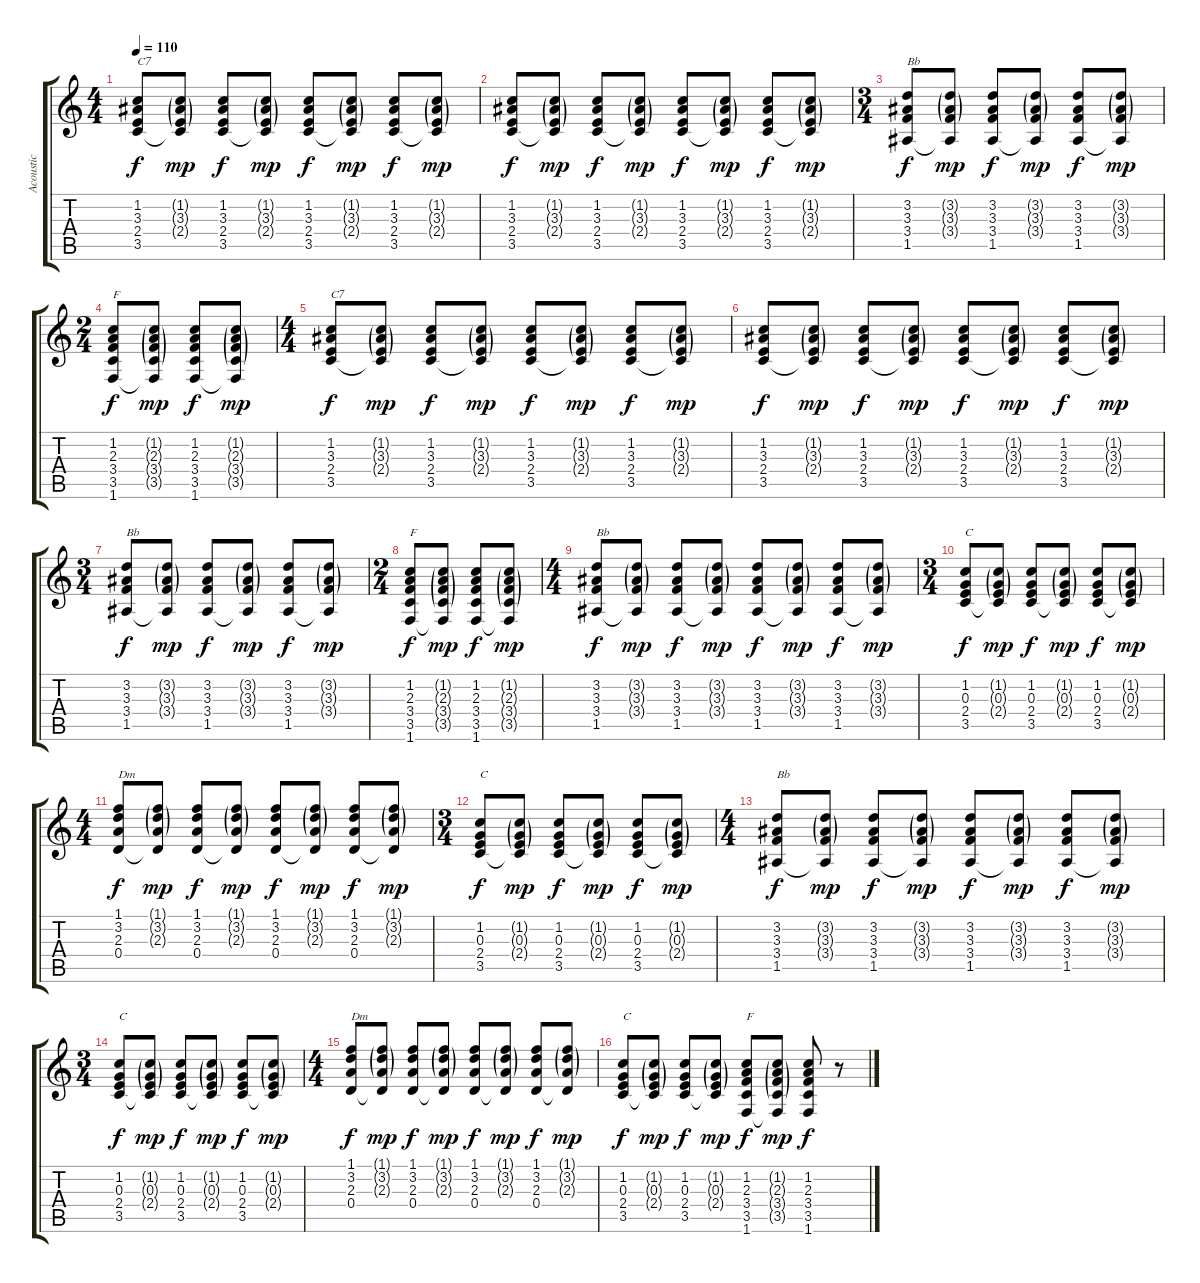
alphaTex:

\track ("Acoustic" "Acoustic") {instrument acousticguitarsteel}
\staff {score tabs}
\tuning (E4 B3 G3 D3 A2 E2) {hide}
\ts (4 4)
\tempo 110
\clef g2
\ks c
(1.2 3.3 2.4 3.5).8{txt "C7" dy f} (1.2{g} 3.3{g} 2.4{g} 3.5{t}).8{dy mp} (1.2 3.3 2.4 3.5).8{dy f} (1.2{g} 3.3{g} 2.4{g} 3.5{t}).8{dy mp} (1.2 3.3 2.4 3.5).8{dy f} (1.2{g} 3.3{g} 2.4{g} 3.5{t}).8{dy mp} (1.2 3.3 2.4 3.5).8{dy f} (1.2{g} 3.3{g} 2.4{g} 3.5{t}).8{dy mp} |
(1.2 3.3 2.4 3.5).8{dy f} (1.2{g} 3.3{g} 2.4{g} 3.5{t}).8{dy mp} (1.2 3.3 2.4 3.5).8{dy f} (1.2{g} 3.3{g} 2.4{g} 3.5{t}).8{dy mp} (1.2 3.3 2.4 3.5).8{dy f} (1.2{g} 3.3{g} 2.4{g} 3.5{t}).8{dy mp} (1.2 3.3 2.4 3.5).8{dy f} (1.2{g} 3.3{g} 2.4{g} 3.5{t}).8{dy mp} |
\ts (3 4)
(3.2 3.3 3.4 1.5).8{txt "Bb" dy f} (3.2{g} 3.3{g} 3.4{g} 1.5{t}).8{dy mp} (3.2 3.3 3.4 1.5).8{dy f} (3.2{g} 3.3{g} 3.4{g} 1.5{t}).8{dy mp} (3.2 3.3 3.4 1.5).8{dy f} (3.2{g} 3.3{g} 3.4{g} 1.5{t}).8{dy mp} |
\ts (2 4)
(1.2 2.3 3.4 3.5 1.6).8{txt "F" dy f} (1.2{g} 2.3{g} 3.4{g} 3.5{g} 1.6{t}).8{dy mp} (1.2 2.3 3.4 3.5 1.6).8{dy f} (1.2{g} 2.3{g} 3.4{g} 3.5{g} 1.6{t}).8{dy mp} |
\ts (4 4)
(1.2 3.3 2.4 3.5).8{txt "C7" dy f} (1.2{g} 3.3{g} 2.4{g} 3.5{t}).8{dy mp} (1.2 3.3 2.4 3.5).8{dy f} (1.2{g} 3.3{g} 2.4{g} 3.5{t}).8{dy mp} (1.2 3.3 2.4 3.5).8{dy f} (1.2{g} 3.3{g} 2.4{g} 3.5{t}).8{dy mp} (1.2 3.3 2.4 3.5).8{dy f} (1.2{g} 3.3{g} 2.4{g} 3.5{t}).8{dy mp} |
(1.2 3.3 2.4 3.5).8{dy f} (1.2{g} 3.3{g} 2.4{g} 3.5{t}).8{dy mp} (1.2 3.3 2.4 3.5).8{dy f} (1.2{g} 3.3{g} 2.4{g} 3.5{t}).8{dy mp} (1.2 3.3 2.4 3.5).8{dy f} (1.2{g} 3.3{g} 2.4{g} 3.5{t}).8{dy mp} (1.2 3.3 2.4 3.5).8{dy f} (1.2{g} 3.3{g} 2.4{g} 3.5{t}).8{dy mp} |
\ts (3 4)
(3.2 3.3 3.4 1.5).8{txt "Bb" dy f} (3.2{g} 3.3{g} 3.4{g} 1.5{t}).8{dy mp} (3.2 3.3 3.4 1.5).8{dy f} (3.2{g} 3.3{g} 3.4{g} 1.5{t}).8{dy mp} (3.2 3.3 3.4 1.5).8{dy f} (3.2{g} 3.3{g} 3.4{g} 1.5{t}).8{dy mp} |
\ts (2 4)
(1.2 2.3 3.4 3.5 1.6).8{txt "F" dy f} (1.2{g} 2.3{g} 3.4{g} 3.5{g} 1.6{t}).8{dy mp} (1.2 2.3 3.4 3.5 1.6).8{dy f} (1.2{g} 2.3{g} 3.4{g} 3.5{g} 1.6{t}).8{dy mp} |
\ts (4 4)
(3.2 3.3 3.4 1.5).8{txt "Bb" dy f} (3.2{g} 3.3{g} 3.4{g} 1.5{t}).8{dy mp} (3.2 3.3 3.4 1.5).8{dy f} (3.2{g} 3.3{g} 3.4{g} 1.5{t}).8{dy mp} (3.2 3.3 3.4 1.5).8{dy f} (3.2{g} 3.3{g} 3.4{g} 1.5{t}).8{dy mp} (3.2 3.3 3.4 1.5).8{dy f} (3.2{g} 3.3{g} 3.4{g} 1.5{t}).8{dy mp} |
\ts (3 4)
(1.2 0.3 2.4 3.5).8{txt "C" dy f} (1.2{g} 0.3{g} 2.4{g} 3.5{t}).8{dy mp} (1.2 0.3 2.4 3.5).8{dy f} (1.2{g} 0.3{g} 2.4{g} 3.5{t}).8{dy mp} (1.2 0.3 2.4 3.5).8{dy f} (1.2{g} 0.3{g} 2.4{g} 3.5{t}).8{dy mp} |
\ts (4 4)
(1.1 3.2 2.3 0.4).8{txt "Dm" dy f} (1.1{g} 3.2{g} 2.3{g} 0.4{t}).8{dy mp} (1.1 3.2 2.3 0.4).8{dy f} (1.1{g} 3.2{g} 2.3{g} 0.4{t}).8{dy mp} (1.1 3.2 2.3 0.4).8{dy f} (1.1{g} 3.2{g} 2.3{g} 0.4{t}).8{dy mp} (1.1 3.2 2.3 0.4).8{dy f} (1.1{g} 3.2{g} 2.3{g} 0.4{t}).8{dy mp} |
\ts (3 4)
(1.2 0.3 2.4 3.5).8{txt "C" dy f} (1.2{g} 0.3{g} 2.4{g} 3.5{t}).8{dy mp} (1.2 0.3 2.4 3.5).8{dy f} (1.2{g} 0.3{g} 2.4{g} 3.5{t}).8{dy mp} (1.2 0.3 2.4 3.5).8{dy f} (1.2{g} 0.3{g} 2.4{g} 3.5{t}).8{dy mp} |
\ts (4 4)
(3.2 3.3 3.4 1.5).8{txt "Bb" dy f} (3.2{g} 3.3{g} 3.4{g} 1.5{t}).8{dy mp} (3.2 3.3 3.4 1.5).8{dy f} (3.2{g} 3.3{g} 3.4{g} 1.5{t}).8{dy mp} (3.2 3.3 3.4 1.5).8{dy f} (3.2{g} 3.3{g} 3.4{g} 1.5{t}).8{dy mp} (3.2 3.3 3.4 1.5).8{dy f} (3.2{g} 3.3{g} 3.4{g} 1.5{t}).8{dy mp} |
\ts (3 4)
(1.2 0.3 2.4 3.5).8{txt "C" dy f} (1.2{g} 0.3{g} 2.4{g} 3.5{t}).8{dy mp} (1.2 0.3 2.4 3.5).8{dy f} (1.2{g} 0.3{g} 2.4{g} 3.5{t}).8{dy mp} (1.2 0.3 2.4 3.5).8{dy f} (1.2{g} 0.3{g} 2.4{g} 3.5{t}).8{dy mp} |
\ts (4 4)
(1.1 3.2 2.3 0.4).8{txt "Dm" dy f} (1.1{g} 3.2{g} 2.3{g} 0.4{t}).8{dy mp} (1.1 3.2 2.3 0.4).8{dy f} (1.1{g} 3.2{g} 2.3{g} 0.4{t}).8{dy mp} (1.1 3.2 2.3 0.4).8{dy f} (1.1{g} 3.2{g} 2.3{g} 0.4{t}).8{dy mp} (1.1 3.2 2.3 0.4).8{dy f} (1.1{g} 3.2{g} 2.3{g} 0.4{t}).8{dy mp} |
(1.2 0.3 2.4 3.5).8{txt "C" dy f} (1.2{g} 0.3{g} 2.4{g} 3.5{t}).8{dy mp} (1.2 0.3 2.4 3.5).8{dy f} (1.2{g} 0.3{g} 2.4{g} 3.5{t}).8{dy mp} (1.2 2.3 3.4 3.5 1.6).8{txt "F" dy f} (1.2{g} 2.3{g} 3.4{g} 3.5{g} 1.6{t}).8{dy mp} (1.2 2.3 3.4 3.5 1.6).8{dy f} r.8
